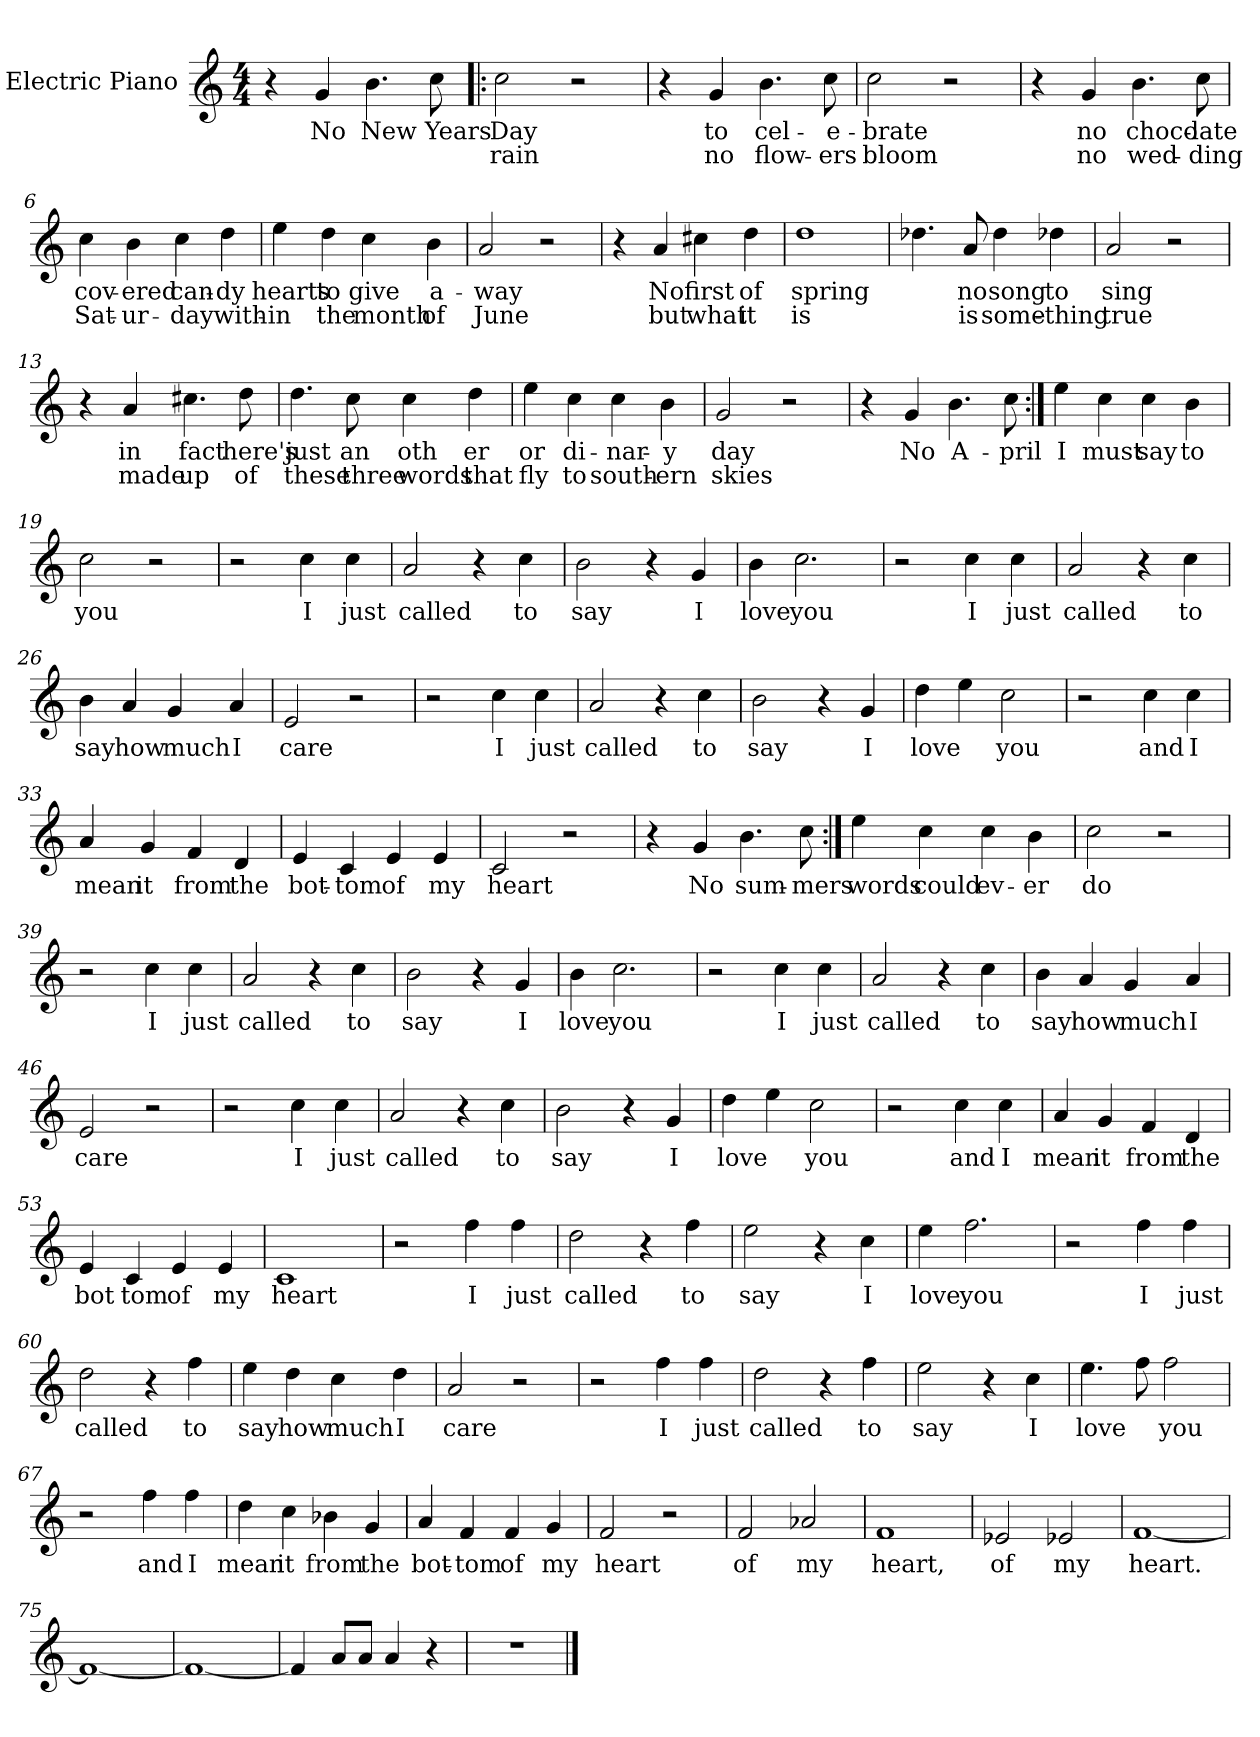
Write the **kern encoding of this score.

**kern	**text	**text
*part1	*part1	*part1
*staff1	*staff1	*staff1
*I"Electric Piano	*	*
*I'E.Pno	*	*
*clefG2	*	*
*k[]	*	*
*C:	*	*
*M4/4	*	*
=1	=1	=1
4r	.	.
4g/	No	.
4.b\	New	.
8cc\	Years	.
=2!|:	=2!|:	=2!|:
2cc\	Day	rain
2r	.	.
=3	=3	=3
4r	.	.
4g/	to	no
4.b\	cel-	flow-
8cc\	-e-	-ers
=4	=4	=4
2cc\	-brate	bloom
2r	.	.
=5	=5	=5
4r	.	.
4g/	no	no
4.b\	choco-	wed-
8cc\	-late	-ding
!!LO:LB:g=z
=6	=6	=6
4cc\	cov-	Sat-
4b\	-ered	-ur-
4cc\	can-	-day
4dd\	-dy	with-
=7	=7	=7
4ee\	hearts	-in
4dd\	to	the
4cc\	give	month
4b\	a-	of
=8	=8	=8
2a/	-way	June
2r	.	.
=9	=9	=9
4r	.	.
4a/	No	but
4cc#X\	first	what
4dd\	of	it
=10	=10	=10
1dd	spring	is
!!LO:LB:g=z
=11	=11	=11
4.dd-X\	.	.
8a/	no	is
4dd-\	song	some-
4dd-X\	to	-thing
=12	=12	=12
2a/	sing	true
2r	.	.
=13	=13	=13
4r	.	.
4a/	in	made
4.cc#X\	fact	up
8dd\	here's	of
=14	=14	=14
4.dd\	just	these
8cc\	an	three
4cc\	oth	words
4dd\	er	that
!!LO:LB:g=z
=15	=15	=15
4ee\	or	fly
4cc\	di-	to
4cc\	-nar-	south-
4b\	-y	-ern
=16	=16	=16
2g/	day	skies
2r	.	.
=17	=17	=17
4r	.	.
4g/	No	.
4.b\	A-	.
8cc\	-pril	.
=18:|!	=18:|!	=18:|!
4ee\	I	.
4cc\	must	.
4cc\	say	.
4b\	to	.
=19	=19	=19
2cc\	you	.
2r	.	.
=20	=20	=20
2r	.	.
4cc\	I	.
4cc\	just	.
!!LO:LB:g=z
=21	=21	=21
2a/	called	.
4r	.	.
4cc\	to	.
=22	=22	=22
2b\	say	.
4r	.	.
4g/	I	.
=23	=23	=23
4b\	love	.
2.cc\	you	.
=24	=24	=24
2r	.	.
4cc\	I	.
4cc\	just	.
=25	=25	=25
2a/	called	.
4r	.	.
4cc\	to	.
=26	=26	=26
4b\	say	.
4a/	how	.
4g/	much	.
4a/	I	.
!!LO:LB:g=z
=27	=27	=27
2e/	care	.
2r	.	.
=28	=28	=28
2r	.	.
4cc\	I	.
4cc\	just	.
=29	=29	=29
2a/	called	.
4r	.	.
4cc\	to	.
=30	=30	=30
2b\	say	.
4r	.	.
4g/	I	.
=31	=31	=31
4dd\	love	.
4ee\	.	.
2cc\	you	.
=32	=32	=32
2r	.	.
4cc\	and	.
4cc\	I	.
!!LO:LB:g=z
=33	=33	=33
4a/	mean	.
4g/	it	.
4f/	from	.
4d/	the	.
=34	=34	=34
4e/	bot-	.
4c/	-tom	.
4e/	of	.
4e/	my	.
=35	=35	=35
2c/	heart	.
2r	.	.
=36	=36	=36
4r	.	.
4g/	No	.
4.b\	sum-	.
8cc\	-mers	.
!!LO:PB:g=z
=37:|!	=37:|!	=37:|!
4ee\	words	.
4cc\	could	.
4cc\	ev-	.
4b\	-er	.
=38	=38	=38
2cc\	do	.
2r	.	.
=39	=39	=39
2r	.	.
4cc\	I	.
4cc\	just	.
=40	=40	=40
2a/	called	.
4r	.	.
4cc\	to	.
=41	=41	=41
2b\	say	.
4r	.	.
4g/	I	.
=42	=42	=42
4b\	love	.
2.cc\	you	.
=43	=43	=43
2r	.	.
4cc\	I	.
4cc\	just	.
!!LO:LB:g=z
=44	=44	=44
2a/	called	.
4r	.	.
4cc\	to	.
=45	=45	=45
4b\	say	.
4a/	how	.
4g/	much	.
4a/	I	.
=46	=46	=46
2e/	care	.
2r	.	.
=47	=47	=47
2r	.	.
4cc\	I	.
4cc\	just	.
=48	=48	=48
2a/	called	.
4r	.	.
4cc\	to	.
=49	=49	=49
2b\	say	.
4r	.	.
4g/	I	.
!!LO:LB:g=z
=50	=50	=50
4dd\	love	.
4ee\	.	.
2cc\	you	.
=51	=51	=51
2r	.	.
4cc\	and	.
4cc\	I	.
=52	=52	=52
4a/	mean	.
4g/	it	.
4f/	from	.
4d/	the	.
=53	=53	=53
4e/	bot	.
4c/	tom	.
4e/	of	.
4e/	my	.
=54	=54	=54
1c	heart	.
=55	=55	=55
2r	.	.
4ff\	I	.
4ff\	just	.
!!LO:LB:g=z
=56	=56	=56
2dd\	called	.
4r	.	.
4ff\	to	.
=57	=57	=57
2ee\	say	.
4r	.	.
4cc\	I	.
=58	=58	=58
4ee\	love	.
2.ff\	you	.
=59	=59	=59
2r	.	.
4ff\	I	.
4ff\	just	.
=60	=60	=60
2dd\	called	.
4r	.	.
4ff\	to	.
=61	=61	=61
4ee\	say	.
4dd\	how	.
4cc\	much	.
4dd\	I	.
!!LO:LB:g=z
=62	=62	=62
2a/	care	.
2r	.	.
=63	=63	=63
2r	.	.
4ff\	I	.
4ff\	just	.
=64	=64	=64
2dd\	called	.
4r	.	.
4ff\	to	.
=65	=65	=65
2ee\	say	.
4r	.	.
4cc\	I	.
=66	=66	=66
4.ee\	love	.
8ff\	.	.
2ff\	you	.
=67	=67	=67
2r	.	.
4ff\	and	.
4ff\	I	.
!!LO:LB:g=z
=68	=68	=68
4dd\	mean	.
4cc\	it	.
4b-X\	from	.
4g/	the	.
=69	=69	=69
4a/	bot-	.
4f/	-tom	.
4f/	of	.
4g/	my	.
=70	=70	=70
2f/	heart	.
2r	.	.
=71	=71	=71
2f/	of	.
2a-X/	my	.
=72	=72	=72
1f	heart,	.
=73	=73	=73
2e-X/	of	.
2e-X/	my	.
=74	=74	=74
[1f	heart.	.
!!LO:LB:g=z
=75	=75	=75
1f_	.	.
=76	=76	=76
1f_	.	.
=77	=77	=77
4f/]	.	.
8a/L	.	.
8a/J	.	.
4a/	.	.
4r	.	.
=78	=78	=78
1r	.	.
==	==	==
*-	*-	*-
